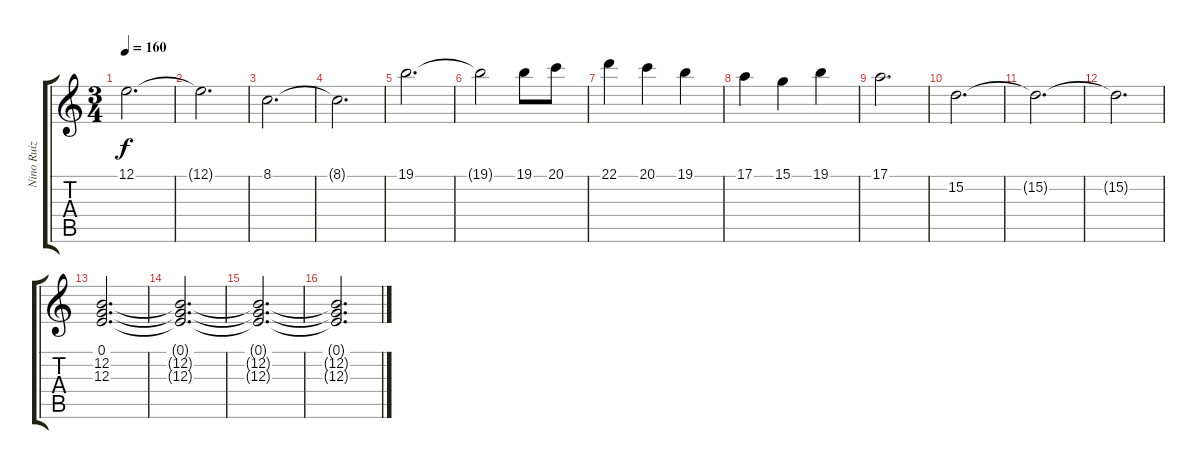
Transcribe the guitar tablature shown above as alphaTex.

\track ("Nino Ruiz" "Nino Ruiz") {instrument synthstrings1}
\staff {score tabs}
\tuning (E4 B3 G3 D3 A2 E2) {hide}
\ts (3 4)
\tempo 160
\clef g2
\ks c
12.1.2{d dy f} |
12.1{t}.2{d} |
8.1.2{d} |
8.1{t}.2{d} |
19.1.2{d} |
19.1{t}.2 19.1.8 20.1.8 |
22.1.4 20.1.4 19.1.4 |
17.1.4 15.1.4 19.1.4 |
17.1.2{d} |
15.2.2{d} |
15.2{t}.2{d} |
15.2{t}.2{d} |
(0.1 12.2 12.3).2{d volume 11} |
(0.1{t} 12.2{t} 12.3{t}).2{d} |
(0.1{t} 12.2{t} 12.3{t}).2{d} |
(0.1{t} 12.2{t} 12.3{t}).2{d}
